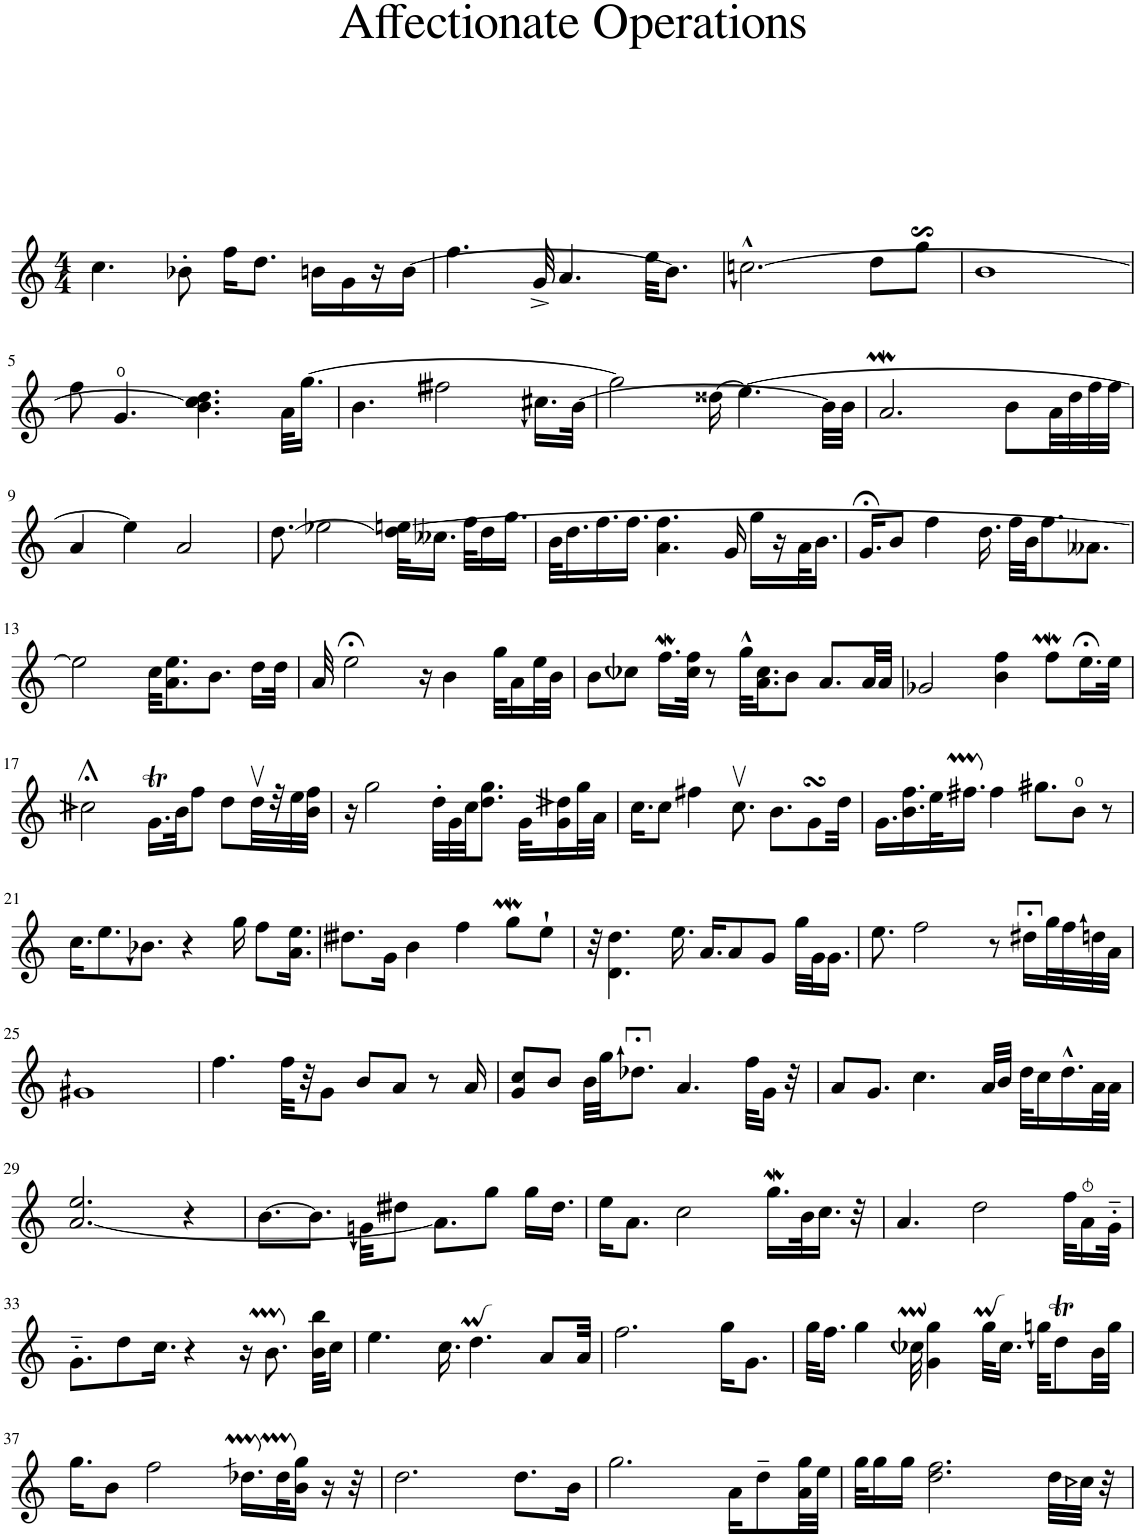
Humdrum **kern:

**kern
*part1
*staff1
*I"Piano
*I'Pno
*clefG2
*k[]
*M4/4
=1
4.cc\
8b-X'\
16ff\KL
8.dd\J
16bn\LL
16g\
16r
[16b\JJ
=2
4.ff\
32g^/
4.a/
32ee\KKL
8.b\J]
=3
[2.ccn^^\
8dd\L
8ggs$SS\J
=4
1b
!!LO:LB:g=z
=5
8ff\
4.g/
4.b\ 4.cc\] 4.dd\
32a\KLL
[16.gg\JJ
=6
4.b\
2ffn\
16.ccn\LL
[32b\JJk
=7
2gg\]
[16dd##X\
4.ee\_
32b\LLL]
32b\JJJ
=8
2.aW/
8b\L
32a\LL
32dd\
32ff\
32ff\JJJ
!!LO:LB:g=z
=9
4a/
4ee\]
2a/
=10
[8.dd\
2ee-X\
32dd\] [32een\KLL
16.cc--X\JJ
32ff\KLL
16dd\
16.gg\JJ
=11
32b\KLL
16.dd\
16.ff\
16.ff\JJ
4.a\ 4.ff\
16g/
16gg\LL
16r
32a\K
16.b\JJ
=12
16.g;</KL
8b/J
4ff\
16.dd\
32ff\LLL
32b\JJ
8.ff\
8.a--X\J
!!LO:LB:g=z
=13
2ee\]
32cc\KKL
8.a\ 8.ee\
8.b\J
16dd\LL
32dd\JJk
=14
32a/
2ee;<\
16r
4b\
32gg\KLL
16a\
32ee\L
32b\JJJ
=15
8b\L
8ccn\J
16.ffw\LL
32cc\ 32ff\JJk
8r
32gg^^\KLL
16.a\ 16.cc\J
8b\J
8.a/L
32a/LL
32a/JJJ
=16
2g-X/
4b\ 4ff\
8ffw\L
16.ee;<\L
32ee\JJk
!!LO:LB:g=z
=17
2ccn;<\
16.gT\LL
32b\JK
8ff\J
8dd\L
32ddv\LL
32r
32ee\
32b\ 32ff\JJJ
=18
16r
2gg\
32dd'\LLL
32g\
32cc\JJ
8.dd\ 8.gg\J
32g\KLL
16g\ 16ddn\
32gg\L
32a\JJJ
=19
16.cc\KL
8cc\J
4ff#X\
8.ccv\
8.b\L
8gsSSS\
32dd\Jkk
=20
16.g\LL
16.b\ 16.ff\
32ee\K
16.ffnM\JJ
4ff\
8.ggn\L
8b\J
8r
!!LO:LB:g=z
=21
16.cc\KL
8.ee\
8.bn\J
4r
16gg\
8ff\L
16.a\ 16.ee\Jk
=22
8.ddn\L
16g\Jk
4b\
4ff\
8ggW\L
8ee`\J
=23
32r
4.d\ 4.dd\
16.ee\
16.a/KL
8a/
8g/J
32gg\LLL
32g\J
16.g\JJ
=24
8.ee\
2ff\
8r
16dd#X;<\LL
32gg\L
32ff\
32ddn\
32a\JJJ
!!LO:LB:g=z
=25
1gn
=26
4.ff\
32ff\LLL
32r
8g\J
8b/L
8a/J
8r
16a/
=27
8g/ 8cc/L
8b/J
32b\LLL
32gg\JJ
8.ddn;<\J
4.a/
32ff\KLL
16g\JJ
32r
=28
8a/L
8.g/J
4.cc\
32a/LLL
32b/JJJ
32dd\KLL
16cc\
16.dd^^\
32a\L
32a\JJJ
!!LO:LB:g=z
=29
[2.a/ 2.ee/
4r
=30
[8.b\L
8.b\J]
32gn\KKL
8ddn\J
8.a\L]
8gg\J
16gg\LL
16.dd\JJ
=31
16ee\KL
8.a\J
2cc\
16.ggW\LL
32b\K
16.cc\JJ
32r
=32
4.a/
2dd\
32ff\KLL
16a\
32g'~\JJk
!!LO:LB:g=z
=33
8.g'~\L
8dd\
16.cc\Jk
4r
16r
8.bm\
32b\ 32bb\KLL
16cc\JJ
=34
4.ee\
16.cc\
4.dd\
8a/L
32a/Jkk
=35
2.ff\
16gg\KL
8.g\J
=36
32gg\KLL
16.ff\JJ
4gg\
32ccnM\
4g\ 4gg\
32gg\KLL
16.cc\JJ
32ggn\KKL
8ddT\
32b\LL
32gg\JJJ
!!LO:LB:g=z
=37
16.gg\KL
8b\J
2ff\
16.ddnM\LL
32ddM\K
16b\ 16gg\JJ
16r
32r
=38
2.dd\
8.dd\L
16b\Jk
=39
2.gg\
16a\KL
8dd~\
32a\ 32gg\LL
32ee\JJJ
=40
32gg\KLL
16gg\
16gg\JJ
2.dd\ 2.ff\
32dd\LLL
32ccn\JJJ
32r
=
*-
